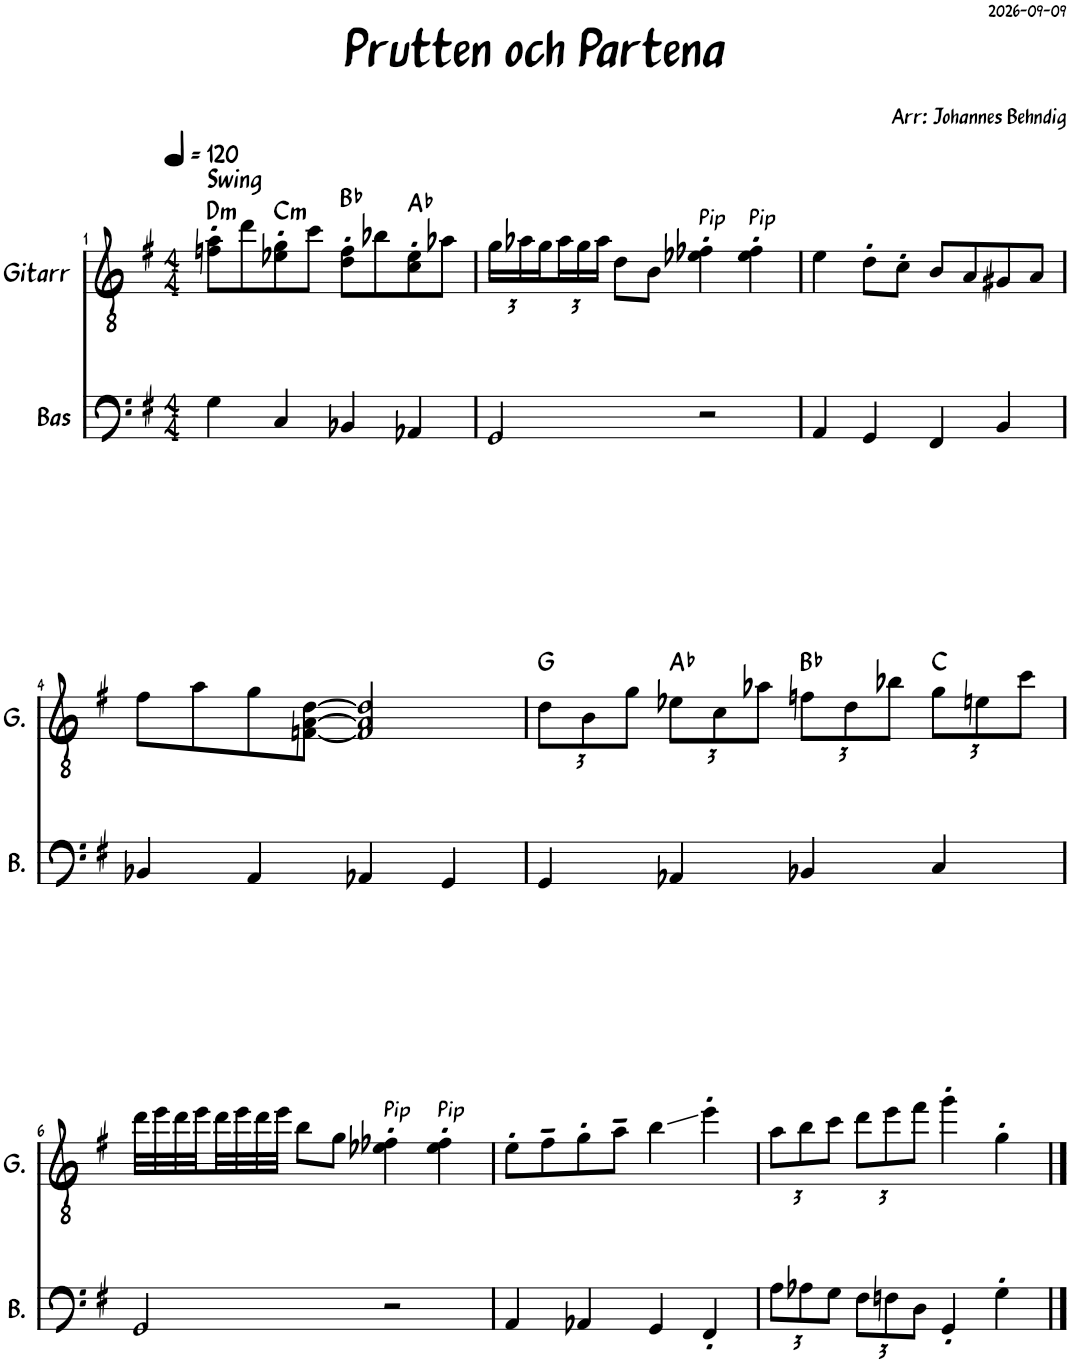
**kern	**kern	**harte
*part2	*part1	*part1
*staff2	*staff1	*
*I"Bas	*I"Gitarr	*
*I'B.	*I'G.	*
*clefF4	*clefGv2	*
*Trd7c12	*	*
*k[f#]	*k[f#]	*
*M4/4	*M4/4	*
*MM120	*MM120	*
=1	=1	=1
!	!LO:TX:a:t=Swing	!LO:H:kt=m
4G\	8fn\' 8a\'L	D:min
.	8dd\	.
!	!	!LO:H:kt=m
4C/	8e-X\' 8g\'	C:min
.	8cc\J	.
4BB-X/	8d\' 8f\'L	Bb:maj
.	8b-X\	.
4AA-X/	8c\' 8e-\'	Ab:maj
.	8a-X\J	.
=2	=2	=2
*	*Xbrackettup	*
2GG/	24g\LL	.
.	24a-X\	.
.	24g\	.
.	24a-\	.
.	24g\	.
.	24a-\JJ	.
.	8d\L	.
.	8B\J	.
!	!LO:TX:a:t=Pip	!
2r	4e-X\' 4f-X\'	.
!	!LO:TX:a:t=Pip	!
.	4e-\' 4f-\'	.
=3	=3	=3
4AA/	4e\	.
4GG/	8d'\L	.
.	8c'\J	.
4FF#/	8B/L	.
.	8A/	.
4BB/	8G#X/	.
.	8A/J	.
!!LO:LB:g=z
=4	=4	=4
4BB-X/	8f#\L	.
.	8a\	.
4AA/	8g\	.
.	[8Fn\ [8A\ [8d\J	.
4AA-X/	2F/] 2A/] 2d/]	.
4GG/	.	.
=5	=5	=5
4GG/	12d\L	G:maj
.	12B\	.
.	12g\J	.
4AA-X/	12e-X\L	Ab:maj
.	12c\	.
.	12a-X\J	.
4BB-X/	12fn\L	Bb:maj
.	12d\	.
.	12b-X\J	.
4C/	12g\L	C:maj
.	12en\	.
.	12cc\J	.
!!LO:LB:g=z
=6	=6	=6
2GG/	32dd\LLL	.
.	32ee\	.
.	32dd\	.
.	32ee\	.
.	32dd\	.
.	32ee\	.
.	32dd\	.
.	32ee\JJJ	.
.	8b\L	.
.	8g\J	.
!	!LO:TX:a:t=Pip	!
2r	4e-X\' 4f-X\'	.
!	!LO:TX:a:t=Pip	!
.	4e-\' 4f-\'	.
=7	=7	=7
4AA/	8e'\L	.
.	8f#~\	.
4AA-X/	8g'\	.
.	8a~\J	.
4GG/	4b\	.
4FF#'/	4ee'\	.
=8	=8	=8
*Xbrackettup	*	*
12A\L	12a\L	.
12A-X\	12b\	.
12G\J	12cc\J	.
12F#\L	12dd\L	.
12Fn\	12ee\	.
12D\J	12ff#\J	.
4GG'/	4gg'\	.
4G'\	4g'\	.
==	==	==
*-	*-	*-
